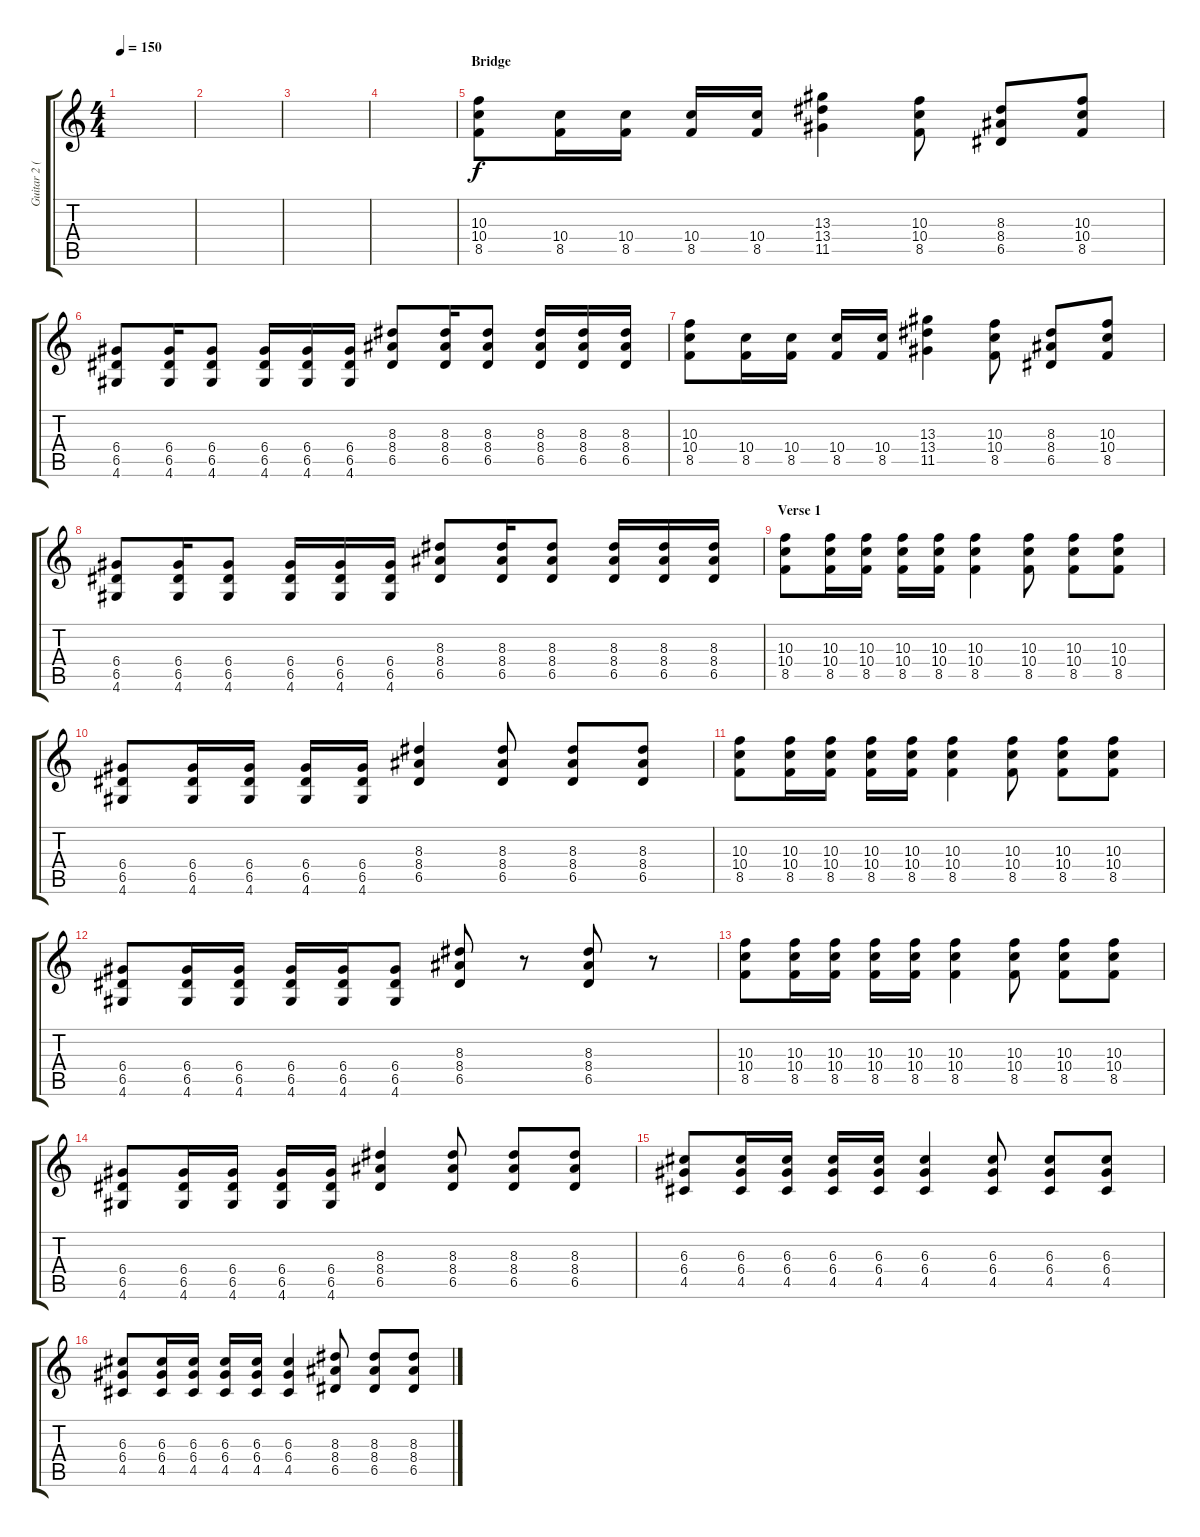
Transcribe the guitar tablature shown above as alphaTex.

\track ("Guitar 2 (Noodles)" "Guitar 2 (") {instrument overdrivenguitar}
\staff {score tabs}
\tuning (E4 B3 G3 D3 A2 E2) {hide}
\ts (4 4)
\tempo 150
\clef g2
\ks c
|
|
|
|
\section ("" "Bridge")
(10.3 10.4 8.5).8 (10.4 8.5).16 (10.4 8.5).16 (10.4 8.5).16 (10.4 8.5).16 (13.3 13.4 11.5).4 (10.3 10.4 8.5).8 (8.3 8.4 6.5).8 (10.3 10.4 8.5).8 |
(6.4 6.5 4.6).8 (6.4 6.5 4.6).16 (6.4 6.5 4.6).8 (6.4 6.5 4.6).16 (6.4 6.5 4.6).16 (6.4 6.5 4.6).16 (8.3 8.4 6.5).8 (8.3 8.4 6.5).16 (8.3 8.4 6.5).8 (8.3 8.4 6.5).16 (8.3 8.4 6.5).16 (8.3 8.4 6.5).16 |
(10.3 10.4 8.5).8 (10.4 8.5).16 (10.4 8.5).16 (10.4 8.5).16 (10.4 8.5).16 (13.3 13.4 11.5).4 (10.3 10.4 8.5).8 (8.3 8.4 6.5).8 (10.3 10.4 8.5).8 |
(6.4 6.5 4.6).8 (6.4 6.5 4.6).16 (6.4 6.5 4.6).8 (6.4 6.5 4.6).16 (6.4 6.5 4.6).16 (6.4 6.5 4.6).16 (8.3 8.4 6.5).8 (8.3 8.4 6.5).16 (8.3 8.4 6.5).8 (8.3 8.4 6.5).16 (8.3 8.4 6.5).16 (8.3 8.4 6.5).16 |
\section ("" "Verse 1")
(10.3 10.4 8.5).8 (10.3 10.4 8.5).16 (10.3 10.4 8.5).16 (10.3 10.4 8.5).16 (10.3 10.4 8.5).16 (10.3 10.4 8.5).4 (10.3 10.4 8.5).8 (10.3 10.4 8.5).8 (10.3 10.4 8.5).8 |
(6.4 6.5 4.6).8 (6.4 6.5 4.6).16 (6.4 6.5 4.6).16 (6.4 6.5 4.6).16 (6.4 6.5 4.6).16 (8.3 8.4 6.5).4 (8.3 8.4 6.5).8 (8.3 8.4 6.5).8 (8.3 8.4 6.5).8 |
(10.3 10.4 8.5).8 (10.3 10.4 8.5).16 (10.3 10.4 8.5).16 (10.3 10.4 8.5).16 (10.3 10.4 8.5).16 (10.3 10.4 8.5).4 (10.3 10.4 8.5).8 (10.3 10.4 8.5).8 (10.3 10.4 8.5).8 |
(6.4 6.5 4.6).8 (6.4 6.5 4.6).16 (6.4 6.5 4.6).16 (6.4 6.5 4.6).16 (6.4 6.5 4.6).16 (6.4 6.5 4.6).8 (8.3 8.4 6.5).8 r.8 (8.3 8.4 6.5).8 r.8 |
(10.3 10.4 8.5).8 (10.3 10.4 8.5).16 (10.3 10.4 8.5).16 (10.3 10.4 8.5).16 (10.3 10.4 8.5).16 (10.3 10.4 8.5).4 (10.3 10.4 8.5).8 (10.3 10.4 8.5).8 (10.3 10.4 8.5).8 |
(6.4 6.5 4.6).8 (6.4 6.5 4.6).16 (6.4 6.5 4.6).16 (6.4 6.5 4.6).16 (6.4 6.5 4.6).16 (8.3 8.4 6.5).4 (8.3 8.4 6.5).8 (8.3 8.4 6.5).8 (8.3 8.4 6.5).8 |
(6.3 6.4 4.5).8 (6.3 6.4 4.5).16 (6.3 6.4 4.5).16 (6.3 6.4 4.5).16 (6.3 6.4 4.5).16 (6.3 6.4 4.5).4 (6.3 6.4 4.5).8 (6.3 6.4 4.5).8 (6.3 6.4 4.5).8 |
(6.3 6.4 4.5).8 (6.3 6.4 4.5).16 (6.3 6.4 4.5).16 (6.3 6.4 4.5).16 (6.3 6.4 4.5).16 (6.3 6.4 4.5).4 (8.3 8.4 6.5).8 (8.3 8.4 6.5).8 (8.3 8.4 6.5).8
